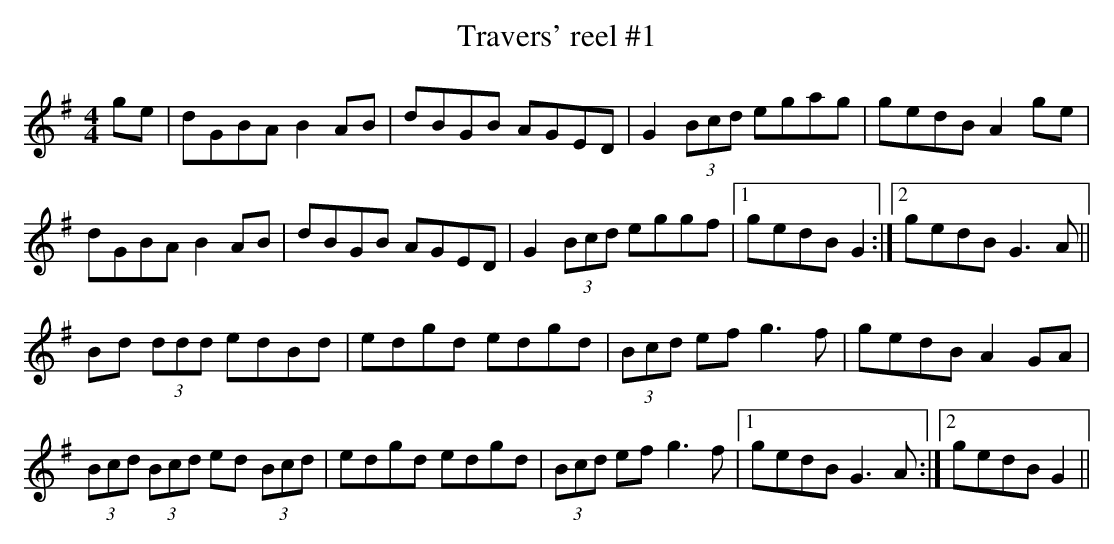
X:1
T:Travers' reel #1
M:4/4
L:1/8
K:G
ge|dGBA B2 AB|dBGB AGED|G2 (3Bcd egag|gedB A2 ge|
dGBA B2 AB|dBGB AGED|G2 (3Bcd eggf|1 gedB G2:|2 gedB G3 A||
Bd (3ddd edBd|edgd edgd|(3Bcd ef g3 f|gedB A2 GA|
(3Bcd (3Bcd ed (3Bcd|edgd edgd|(3Bcd ef g3 f|1 gedB G3 A:|2 gedB G2||
